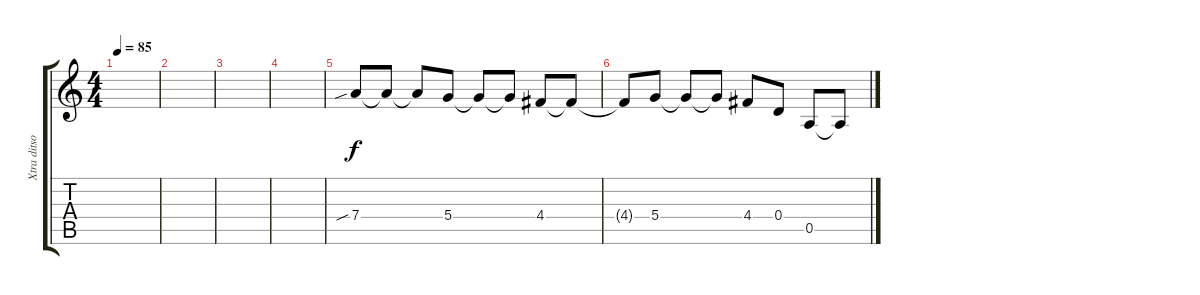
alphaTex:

\track ("Xtra ditsortion gt" "Xtra ditso") {instrument distortionguitar}
\staff {score tabs}
\tuning (E4 B3 G3 D3 A2 D2) {hide}
\ts (4 4)
\tempo 85
\clef g2
\ks c
|
|
|
|
7.4{sib}.8 7.4{t}.8 7.4{t}.8 5.4.8 5.4{t}.8 5.4{t}.8 4.4.8 4.4{t}.8 |
4.4{t}.8 5.4.8 5.4{t}.8 5.4{t}.8 4.4.8 0.4.8 0.5.8 0.5{t}.8
